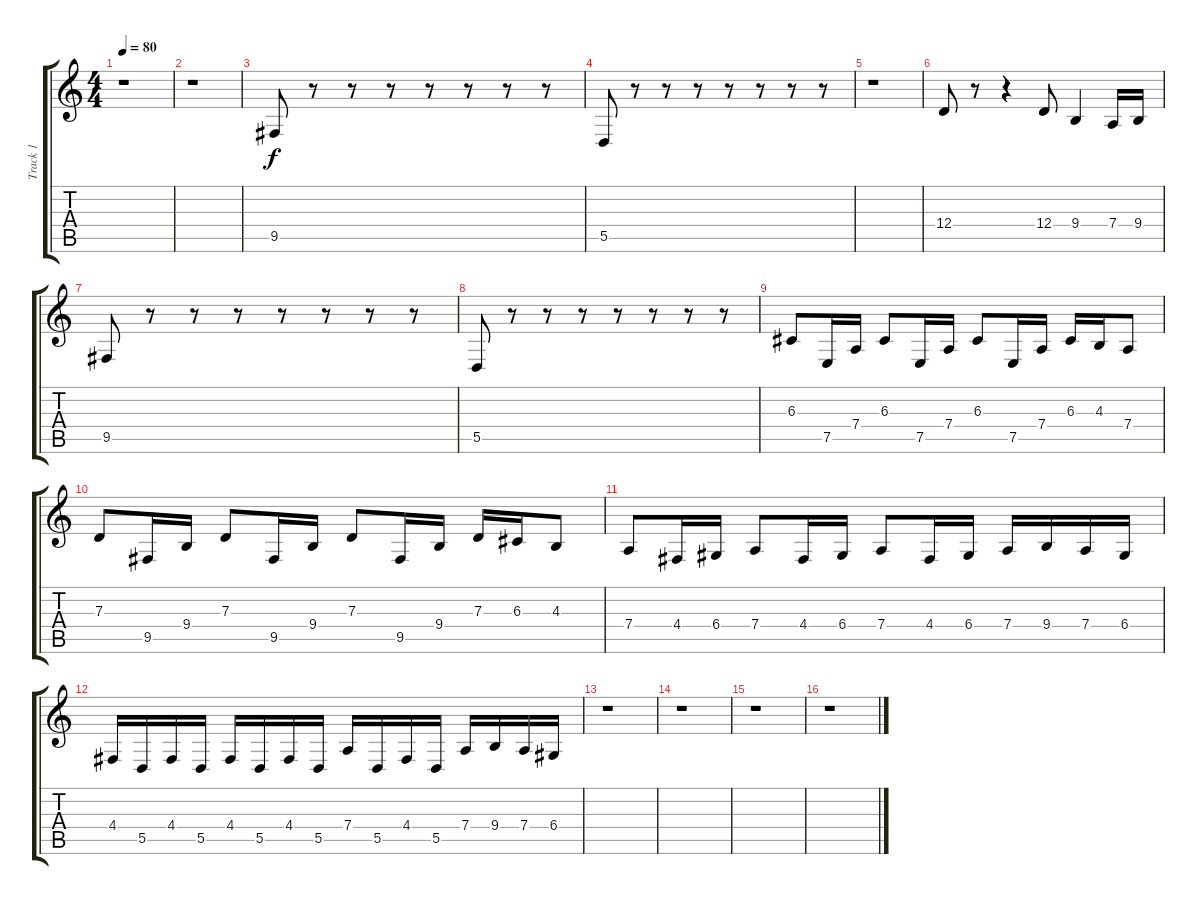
\track ("Track 1" "Track 1") {instrument acousticgrandpiano}
\staff {score tabs}
\tuning (E4 B3 G3 D3 A2 E2) {hide}
\ts (4 4)
\tempo 80
\clef g2
\ks c
r.1{dy f} |
r.1 |
9.5.8 r.8 r.8 r.8 r.8 r.8 r.8 r.8 |
5.5.8 r.8 r.8 r.8 r.8 r.8 r.8 r.8 |
r.1 |
12.4.8 r.8 r.4 12.4.8 9.4.4 7.4.16 9.4.16 |
9.5.8 r.8 r.8 r.8 r.8 r.8 r.8 r.8 |
5.5.8 r.8 r.8 r.8 r.8 r.8 r.8 r.8 |
6.3.8 7.5.16 7.4.16 6.3.8 7.5.16 7.4.16 6.3.8 7.5.16 7.4.16 6.3.16 4.3.16 7.4.8 |
7.3.8 9.5.16 9.4.16 7.3.8 9.5.16 9.4.16 7.3.8 9.5.16 9.4.16 7.3.16 6.3.16 4.3.8 |
7.4.8 4.4.16 6.4.16 7.4.8 4.4.16 6.4.16 7.4.8 4.4.16 6.4.16 7.4.16 9.4.16 7.4.16 6.4.16 |
4.4.16 5.5.16 4.4.16 5.5.16 4.4.16 5.5.16 4.4.16 5.5.16 7.4.16 5.5.16 4.4.16 5.5.16 7.4.16 9.4.16 7.4.16 6.4.16 |
r.1 |
r.1 |
r.1 |
r.1
